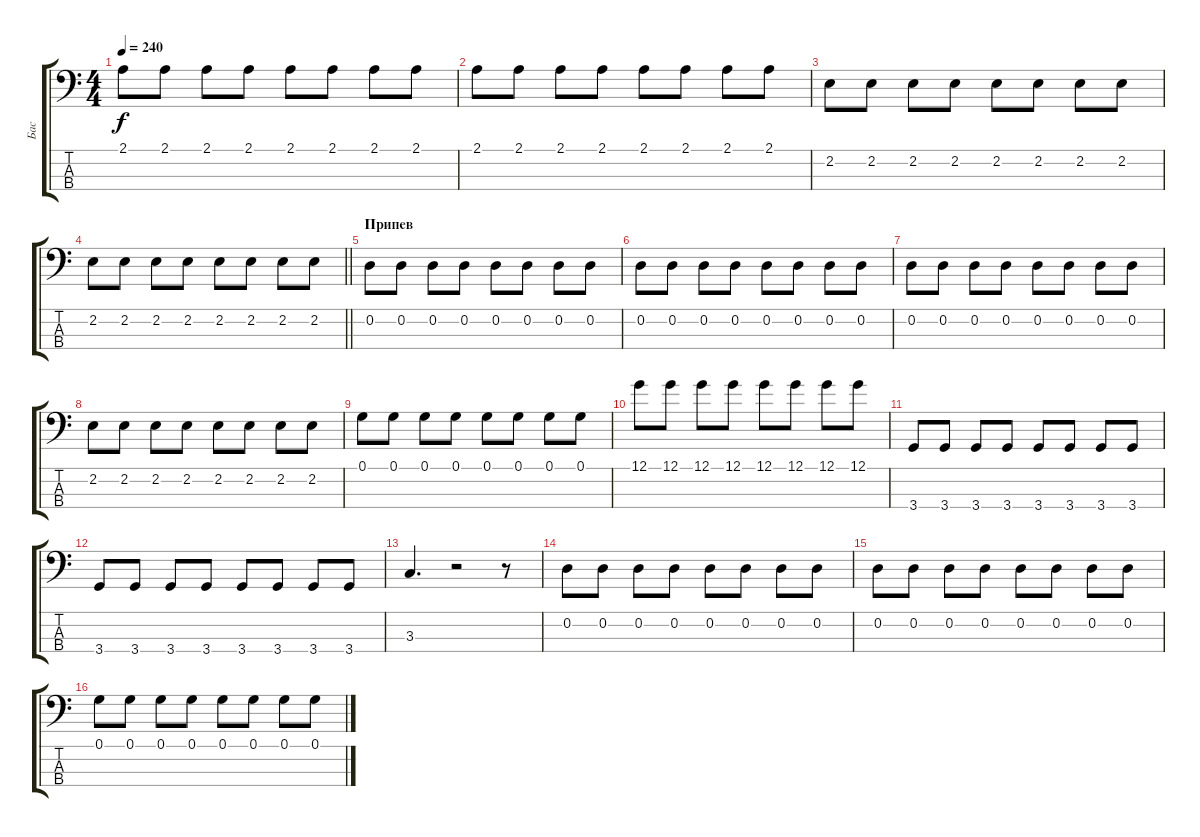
\track ("Бас" "Бас") {instrument electricbassfinger}
\staff {score tabs}
\tuning (G2 D2 A1 E1) {hide}
\ts (4 4)
\tempo 240
\clef f4
\ks c
2.1.8{dy f} 2.1.8 2.1.8 2.1.8 2.1.8 2.1.8 2.1.8 2.1.8 |
2.1.8 2.1.8 2.1.8 2.1.8 2.1.8 2.1.8 2.1.8 2.1.8 |
2.2.8 2.2.8 2.2.8 2.2.8 2.2.8 2.2.8 2.2.8 2.2.8 |
\barLineRight lightlight
2.2.8 2.2.8 2.2.8 2.2.8 2.2.8 2.2.8 2.2.8 2.2.8 |
\section ("" "Припев")
0.2.8 0.2.8 0.2.8 0.2.8 0.2.8 0.2.8 0.2.8 0.2.8 |
0.2.8 0.2.8 0.2.8 0.2.8 0.2.8 0.2.8 0.2.8 0.2.8 |
0.2.8 0.2.8 0.2.8 0.2.8 0.2.8 0.2.8 0.2.8 0.2.8 |
2.2.8 2.2.8 2.2.8 2.2.8 2.2.8 2.2.8 2.2.8 2.2.8 |
0.1.8 0.1.8 0.1.8 0.1.8 0.1.8 0.1.8 0.1.8 0.1.8 |
12.1.8 12.1.8 12.1.8 12.1.8 12.1.8 12.1.8 12.1.8 12.1.8 |
3.4.8 3.4.8 3.4.8 3.4.8 3.4.8 3.4.8 3.4.8 3.4.8 |
3.4.8 3.4.8 3.4.8 3.4.8 3.4.8 3.4.8 3.4.8 3.4.8 |
3.3.4{d} r.2 r.8 |
0.2.8 0.2.8 0.2.8 0.2.8 0.2.8 0.2.8 0.2.8 0.2.8 |
0.2.8 0.2.8 0.2.8 0.2.8 0.2.8 0.2.8 0.2.8 0.2.8 |
0.1.8 0.1.8 0.1.8 0.1.8 0.1.8 0.1.8 0.1.8 0.1.8
